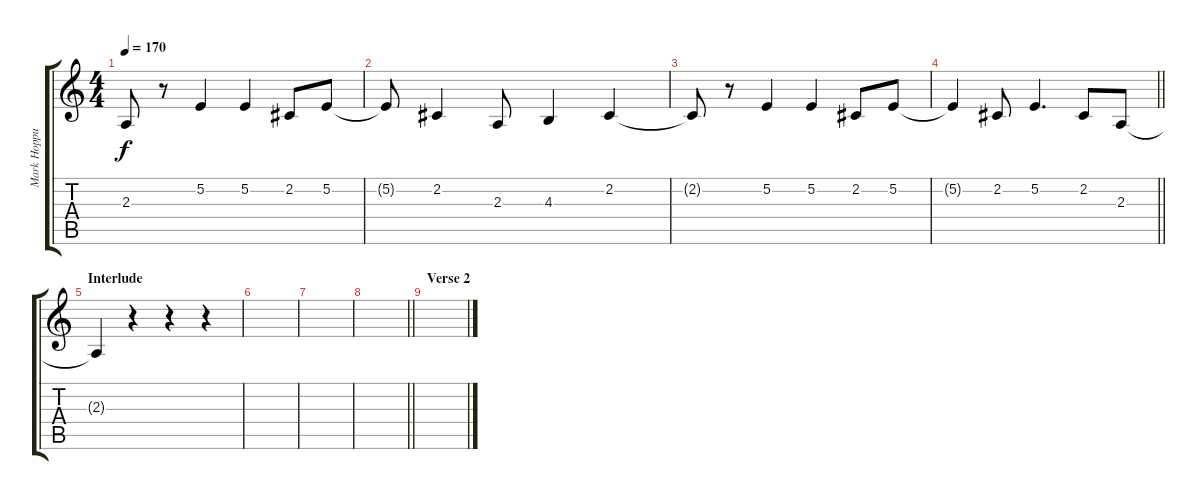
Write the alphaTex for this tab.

\track ("Mark Hoppus - Vocals" "Mark Hoppu") {instrument altosax}
\staff {score tabs}
\tuning (E4 B3 G3 D3 A2 E2) {hide}
\ts (4 4)
\tempo 170
\clef g2
\ks c
2.3{t}.8{dy f} r.8 5.2.4 5.2.4 2.2.8 5.2.8 |
5.2{t}.8 2.2.4 2.3.8 4.3.4 2.2.4 |
2.2{t}.8 r.8 5.2.4 5.2.4 2.2.8 5.2.8 |
\barLineRight lightlight
5.2{t}.4 2.2.8 5.2.4{d} 2.2.8 2.3.8 |
\section ("" "Interlude")
2.3{t}.4 r.4 r.4 r.4 |
|
|
\barLineRight lightlight
|
\section ("" "Verse 2")
